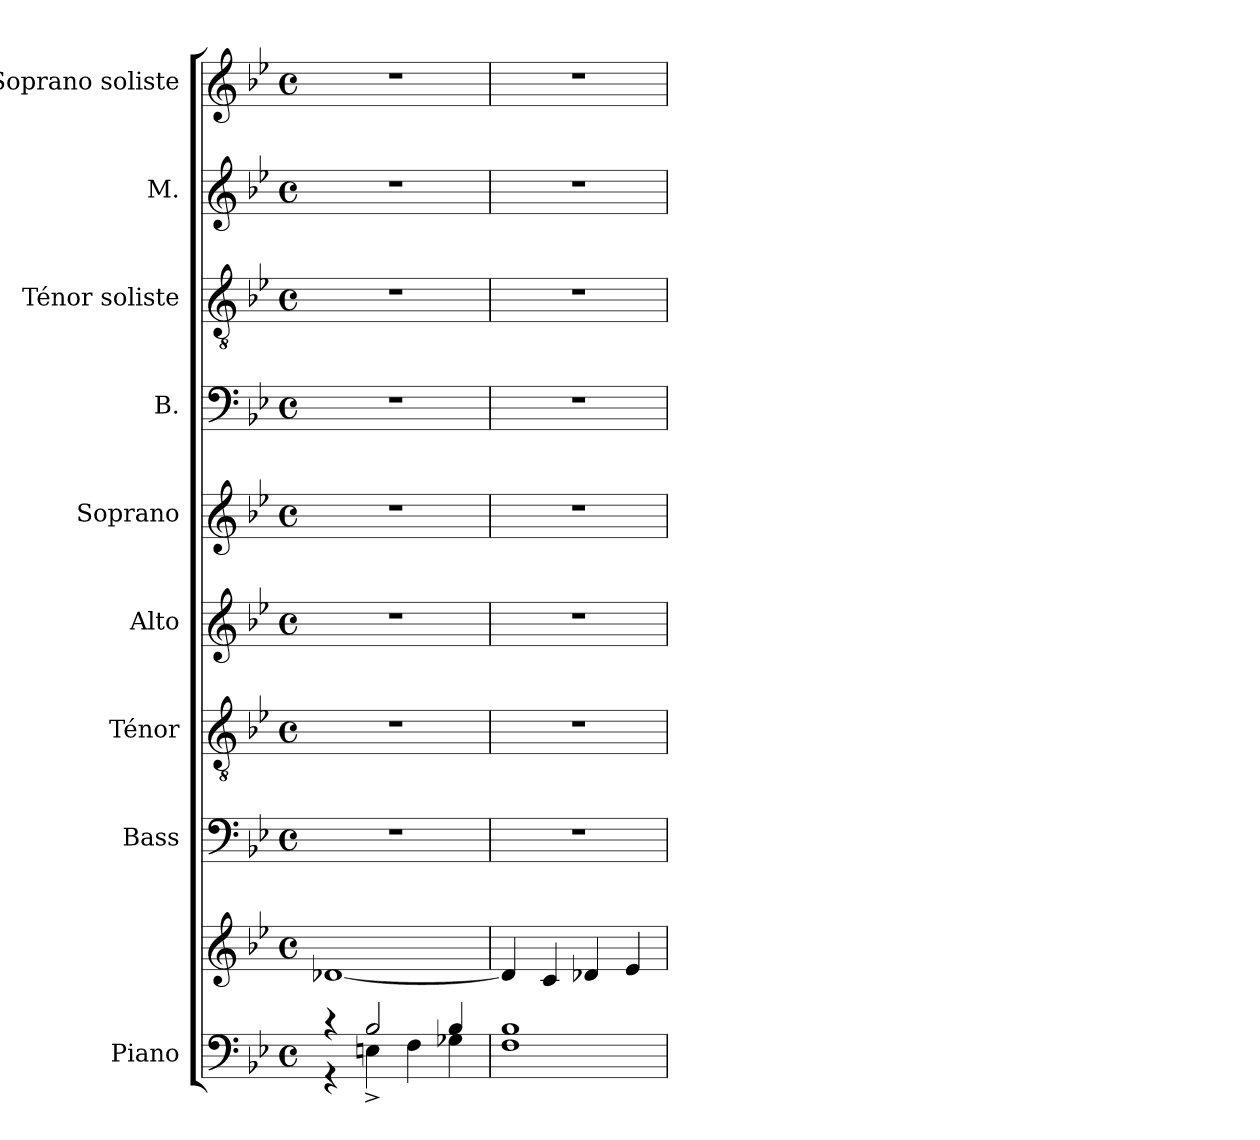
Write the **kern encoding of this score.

**kern	**kern	**kern	**kern	**kern	**kern	**kern	**kern	**kern	**kern
*part9	*part9	*part8	*part7	*part6	*part5	*part4	*part3	*part2	*part1
*staff10	*staff9	*staff8	*staff7	*staff6	*staff5	*staff4	*staff3	*staff2	*staff1
*I"Piano	*	*I"Bass	*I"Ténor	*I"Alto	*I"Soprano	*I"B.	*I"Ténor soliste	*I"M.	*I"Soprano soliste
*I'Pno	*	*I'B.	*I'T.	*I'A.	*I'S.	*I'B	*I'T.	*I'M.	*I'S.
*clefF4	*clefG2	*clefF4	*clefGv2	*clefG2	*clefG2	*clefF4	*clefGv2	*clefG2	*clefG2
*	*	*	*	*ITrd2c3	*	*	*	*	*
*k[b-e-]	*k[b-e-]	*k[b-e-]	*k[b-e-]	*k[f#]	*k[b-e-]	*k[b-e-]	*k[b-e-]	*k[b-e-]	*k[b-e-]
*M4/4	*M4/4	*M4/4	*M4/4	*M4/4	*M4/4	*M4/4	*M4/4	*M4/4	*M4/4
*met(c)	*met(c)	*met(c)	*met(c)	*met(c)	*met(c)	*met(c)	*met(c)	*met(c)	*met(c)
=	=	=	=	=	=	=	=	=	=
*^	*	*	*	*	*	*	*	*	*
4r	4r	[1d-X	1r	1r	1r	1r	1r	1r	1r	1r
2B-/	4En^\	.	.	.	.	.	.	.	.	.
.	4F\	.	.	.	.	.	.	.	.	.
4B-/	4G-X\	.	.	.	.	.	.	.	.	.
=	=	=	=	=	=	=	=	=	=	=
1B-	1F	4d-/]	1r	1r	1r	1r	1r	1r	1r	1r
.	.	4c/	.	.	.	.	.	.	.	.
.	.	4d-X/	.	.	.	.	.	.	.	.
.	.	4e-/	.	.	.	.	.	.	.	.
*v	*v	*	*	*	*	*	*	*	*	*
=	=	=	=	=	=	=	=	=	=
*-	*-	*-	*-	*-	*-	*-	*-	*-	*-
